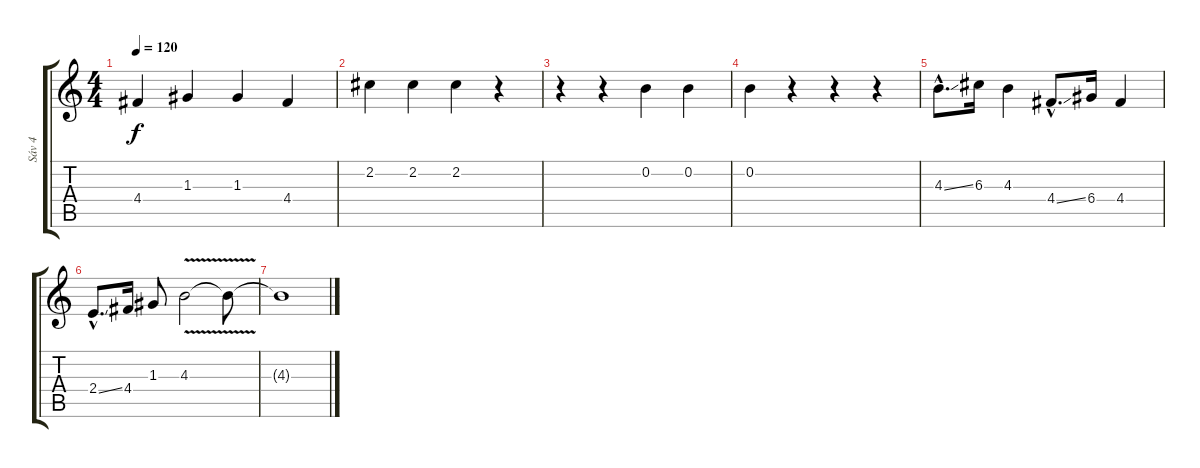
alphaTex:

\track ("Sáv 4" "Sáv 4") {instrument electricguitarclean}
\staff {score tabs}
\tuning (E4 B3 G3 D3 A2 E2) {hide}
\ts (4 4)
\tempo 120
\clef g2
\ks c
4.4.4{dy f} 1.3.4 1.3.4 4.4.4 |
2.2.4 2.2.4 2.2.4 r.4 |
r.4 r.4 0.2.4 0.2.4 |
0.2.4 r.4 r.4 r.4 |
4.3{ss hac}.8{d} 6.3.16 4.3.4 4.4{ss hac}.8{d} 6.4.16 4.4.4 |
2.4{ss hac}.8{d} 4.4.16 1.3.8 4.3{v}.2 4.3{t}.8 |
4.3{t}.1
